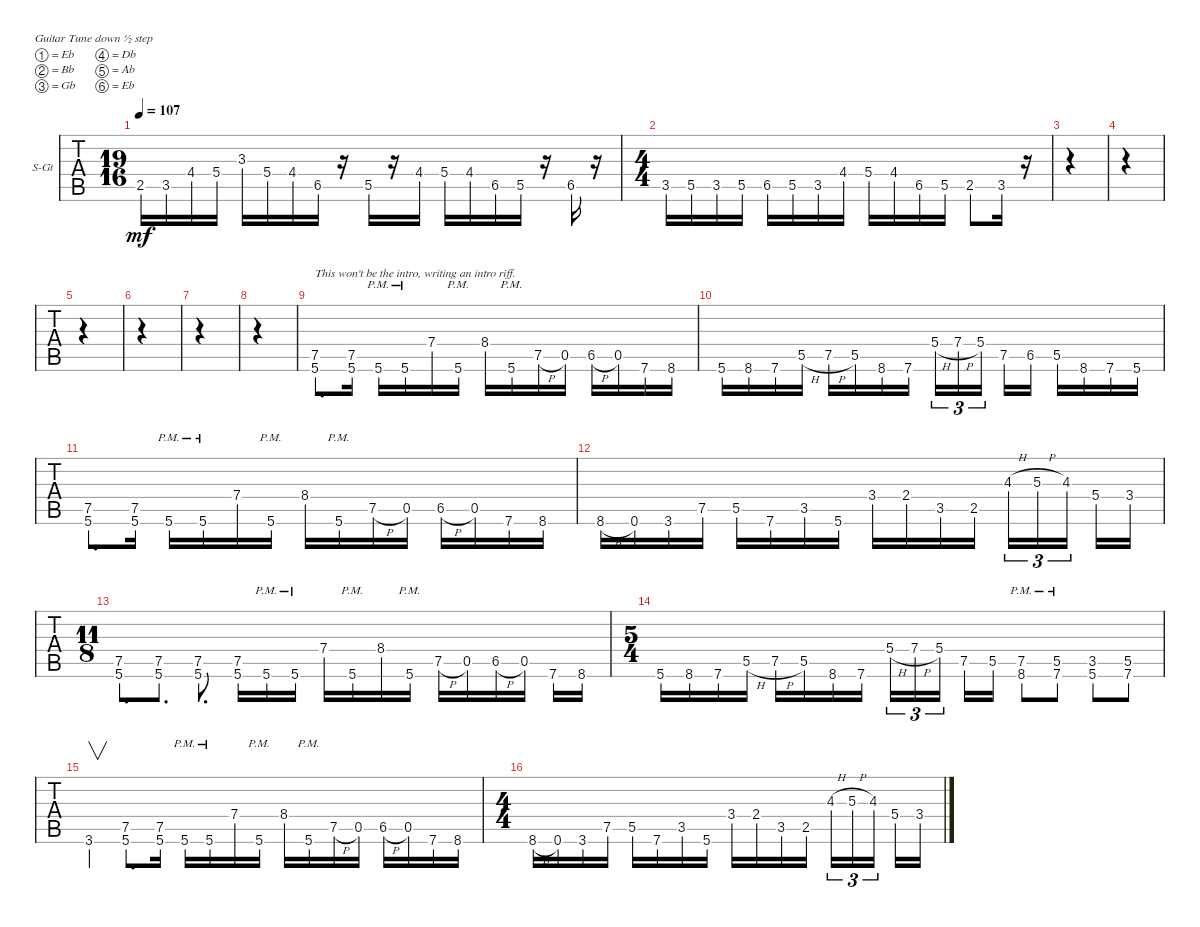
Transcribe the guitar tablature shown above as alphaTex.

\defaultSystemsLayout 4
\bracketExtendMode groupsimilarinstruments
\firstSystemTrackNameOrientation horizontal
\otherSystemsTrackNameOrientation horizontal
\track ("Steel Guitar" "S-Gt") {instrument acousticguitarsteel}
\staff {tabs}
\tuning (Eb4 Bb3 Gb3 Db3 Ab2 Eb2)
\ts (19 16)
\tempo 107
\clef g2
\ks c
2.5.16{dy mf instrument acousticguitarsteel} 3.5.16 4.4.16 5.4.16 3.3.16 5.4.16 4.4.16 6.5.16 r.16 5.5.16 r.16 4.4.16 5.4.16 4.4.16 6.5.16 5.5.16 r.16 6.5.16 r.16 |
\ts (4 4)
3.5.16 5.5.16 3.5.16 5.5.16 6.5.16 5.5.16 3.5.16 4.4.16 5.4.16 4.4.16 6.5.16 5.5.16 2.5.8 3.5.16 r.16 |
|
|
|
|
|
|
(5.6 7.5).8{d txt "This won't be the intro, writing an intro riff."} (5.6 7.5).16 5.6{pm}.16 5.6{pm}.16 7.4.16 5.6{pm}.16 8.4.16 5.6{pm}.16 7.5{h}.16 0.5.16 6.5{h}.16 0.5.16 7.6.16 8.6.16 |
5.6.16 8.6.16 7.6.16 5.5{h}.16 7.5{h}.16 5.5.16 8.6.16 7.6.16 5.4{h}.16{tu (3 2)} 7.4{h}.16{tu (3 2)} 5.4.16{tu (3 2)} 7.5.16 6.5.16 5.5.16 8.6.16 7.6.16 5.6.16 |
(5.6 7.5).8{d} (5.6 7.5).16 5.6{pm}.16 5.6{pm}.16 7.4.16 5.6{pm}.16 8.4.16 5.6{pm}.16 7.5{h}.16 0.5.16 6.5{h}.16 0.5.16 7.6.16 8.6.16 |
8.6{h}.16 0.6.16 3.6.16 7.5.16 5.5.16 7.6.16 3.5.16 5.6.16 3.4.16 2.4.16 3.5.16 2.5.16 4.3{h}.16{tu (3 2)} 5.3{h}.16{tu (3 2)} 4.3.16{tu (3 2)} 5.4.16 3.4.16 |
\ts (11 8)
(5.6 7.5).8{d} (5.6 7.5).8{d} (5.6 7.5).8{d} (5.6 7.5).16 5.6{pm}.16 5.6{pm}.16 7.4.16 5.6{pm}.16 8.4.16 5.6{pm}.16 7.5{h}.16 0.5.16 6.5{h}.16 0.5.16 7.6.16 8.6.16 |
\ts (5 4)
5.6.16 8.6.16 7.6.16 5.5{h}.16 7.5{h}.16 5.5.16 8.6.16 7.6.16 5.4{h}.16{tu (3 2)} 7.4{h}.16{tu (3 2)} 5.4.16{tu (3 2)} 7.5.16 5.5.16 (8.6{pm} 7.5).8 (7.6{pm} 5.5).8 (5.6 3.5).8 (7.6 5.5).8 |
3.6.4{v} (5.6 7.5).8{d} (5.6 7.5).16 5.6{pm}.16 5.6{pm}.16 7.4.16 5.6{pm}.16 8.4.16 5.6{pm}.16 7.5{h}.16 0.5.16 6.5{h}.16 0.5.16 7.6.16 8.6.16 |
\ts (4 4)
8.6{h}.16 0.6.16 3.6.16 7.5.16 5.5.16 7.6.16 3.5.16 5.6.16 3.4.16 2.4.16 3.5.16 2.5.16 4.3{h}.16{tu (3 2)} 5.3{h}.16{tu (3 2)} 4.3.16{tu (3 2)} 5.4.16 3.4.16
